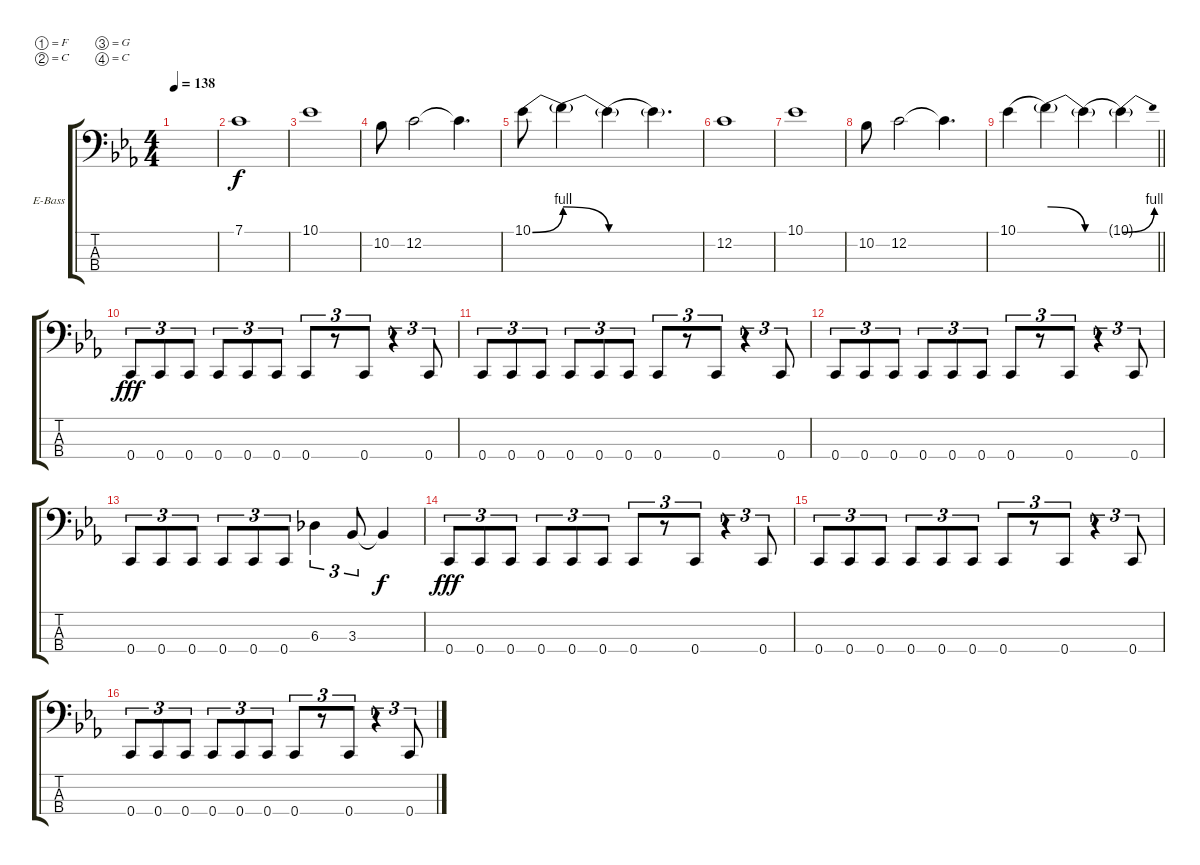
\bracketExtendMode groupsimilarinstruments
\firstSystemTrackNameOrientation horizontal
\otherSystemsTrackNameOrientation horizontal
\track ("Bass" "E-Bass") {instrument electricbassfinger}
\staff {score tabs}
\tuning (F2 C2 G1 C1)
\ts (4 4)
\tempo 138
\clef f4
\ks eb
|
7.1.1 |
10.1.1 |
10.2.8 12.2.2 12.2{t}.4{d} |
10.1{be (bend 0 0 60 4)}.8 10.1{be (release 0 4 60 0) t}.4 10.1{be (hold 0 0 60 0) t}.4 10.1{be (hold 0 0 60 0) t}.4{d} |
12.2.1 |
10.1.1 |
10.2.8 12.2.2 12.2{t}.4{d} |
\barLineRight lightlight
10.1{be (hold 0 0 60 0)}.4 10.1{be (release 0 4 60 0) t}.4 10.1{be (hold 0 0 60 0) t}.4 10.1{be (bend 0 0 60 4) t}.4 |
0.4.8{tu (3 2) dy fff} 0.4.8{tu (3 2)} 0.4.8{tu (3 2)} 0.4.8{tu (3 2)} 0.4.8{tu (3 2)} 0.4.8{tu (3 2)} 0.4.8{tu (3 2)} r.8{tu (3 2)} 0.4.8{tu (3 2)} r.4{tu (3 2)} 0.4.8{tu (3 2)} |
0.4.8{tu (3 2)} 0.4.8{tu (3 2)} 0.4.8{tu (3 2)} 0.4.8{tu (3 2)} 0.4.8{tu (3 2)} 0.4.8{tu (3 2)} 0.4.8{tu (3 2)} r.8{tu (3 2)} 0.4.8{tu (3 2)} r.4{tu (3 2)} 0.4.8{tu (3 2)} |
0.4.8{tu (3 2)} 0.4.8{tu (3 2)} 0.4.8{tu (3 2)} 0.4.8{tu (3 2)} 0.4.8{tu (3 2)} 0.4.8{tu (3 2)} 0.4.8{tu (3 2)} r.8{tu (3 2)} 0.4.8{tu (3 2)} r.4{tu (3 2)} 0.4.8{tu (3 2)} |
0.4.8{tu (3 2)} 0.4.8{tu (3 2)} 0.4.8{tu (3 2)} 0.4.8{tu (3 2)} 0.4.8{tu (3 2)} 0.4.8{tu (3 2)} 6.3.4{tu (3 2)} 3.3.8{tu (3 2)} 3.3{t}.4{dy f} |
0.4.8{tu (3 2) dy fff} 0.4.8{tu (3 2)} 0.4.8{tu (3 2)} 0.4.8{tu (3 2)} 0.4.8{tu (3 2)} 0.4.8{tu (3 2)} 0.4.8{tu (3 2)} r.8{tu (3 2)} 0.4.8{tu (3 2)} r.4{tu (3 2)} 0.4.8{tu (3 2)} |
0.4.8{tu (3 2)} 0.4.8{tu (3 2)} 0.4.8{tu (3 2)} 0.4.8{tu (3 2)} 0.4.8{tu (3 2)} 0.4.8{tu (3 2)} 0.4.8{tu (3 2)} r.8{tu (3 2)} 0.4.8{tu (3 2)} r.4{tu (3 2)} 0.4.8{tu (3 2)} |
0.4.8{tu (3 2)} 0.4.8{tu (3 2)} 0.4.8{tu (3 2)} 0.4.8{tu (3 2)} 0.4.8{tu (3 2)} 0.4.8{tu (3 2)} 0.4.8{tu (3 2)} r.8{tu (3 2)} 0.4.8{tu (3 2)} r.4{tu (3 2)} 0.4.8{tu (3 2)}
